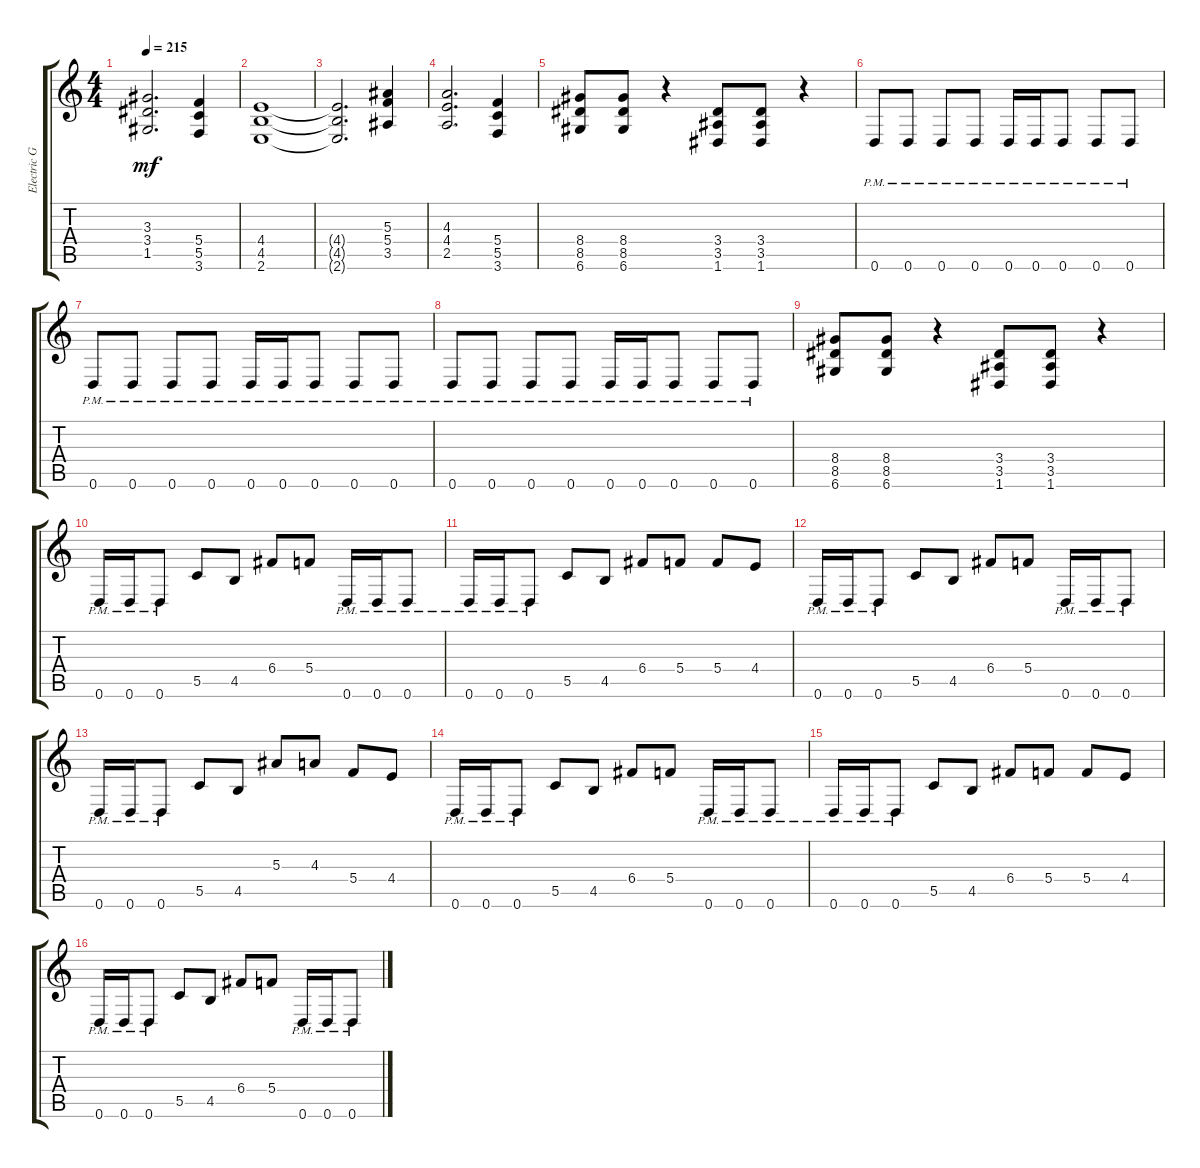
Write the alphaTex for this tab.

\track ("Electric Guitar" "Electric G") {instrument distortionguitar}
\staff {score tabs}
\tuning (D4 A3 F3 C3 G2 D2) {hide}
\ts (4 4)
\tempo 215
\clef g2
\ks c
(3.3{t} 3.4{t} 1.5{t}).2{d dy mf} (5.4 5.5 3.6).4 |
(4.4 4.5 2.6).1 |
(4.4{t} 4.5{t} 2.6{t}).2{d} (5.3 5.4 3.5).4 |
(4.3 4.4 2.5).2{d} (5.4 5.5 3.6).4 |
(8.4 8.5 6.6).8 (8.4 8.5 6.6).8 r.4 (3.4 3.5 1.6).8 (3.4 3.5 1.6).8 r.4 |
0.6{pm}.8 0.6{pm}.8 0.6{pm}.8 0.6{pm}.8 0.6{pm}.16 0.6{pm}.16 0.6{pm}.8 0.6{pm}.8 0.6{pm}.8 |
0.6{pm}.8 0.6{pm}.8 0.6{pm}.8 0.6{pm}.8 0.6{pm}.16 0.6{pm}.16 0.6{pm}.8 0.6{pm}.8 0.6{pm}.8 |
0.6{pm}.8 0.6{pm}.8 0.6{pm}.8 0.6{pm}.8 0.6{pm}.16 0.6{pm}.16 0.6{pm}.8 0.6{pm}.8 0.6{pm}.8 |
(8.4 8.5 6.6).8 (8.4 8.5 6.6).8 r.4 (3.4 3.5 1.6).8 (3.4 3.5 1.6).8 r.4 |
0.6{pm}.16 0.6{pm}.16 0.6{pm}.8 5.5.8 4.5.8 6.4.8 5.4.8 0.6{pm}.16 0.6{pm}.16 0.6{pm}.8 |
0.6{pm}.16 0.6{pm}.16 0.6{pm}.8 5.5.8 4.5.8 6.4.8 5.4.8 5.4.8 4.4.8 |
0.6{pm}.16 0.6{pm}.16 0.6{pm}.8 5.5.8 4.5.8 6.4.8 5.4.8 0.6{pm}.16 0.6{pm}.16 0.6{pm}.8 |
0.6{pm}.16 0.6{pm}.16 0.6{pm}.8 5.5.8 4.5.8 5.3.8 4.3.8 5.4.8 4.4.8 |
0.6{pm}.16 0.6{pm}.16 0.6{pm}.8 5.5.8 4.5.8 6.4.8 5.4.8 0.6{pm}.16 0.6{pm}.16 0.6{pm}.8 |
0.6{pm}.16 0.6{pm}.16 0.6{pm}.8 5.5.8 4.5.8 6.4.8 5.4.8 5.4.8 4.4.8 |
0.6{pm}.16 0.6{pm}.16 0.6{pm}.8 5.5.8 4.5.8 6.4.8 5.4.8 0.6{pm}.16 0.6{pm}.16 0.6{pm}.8
